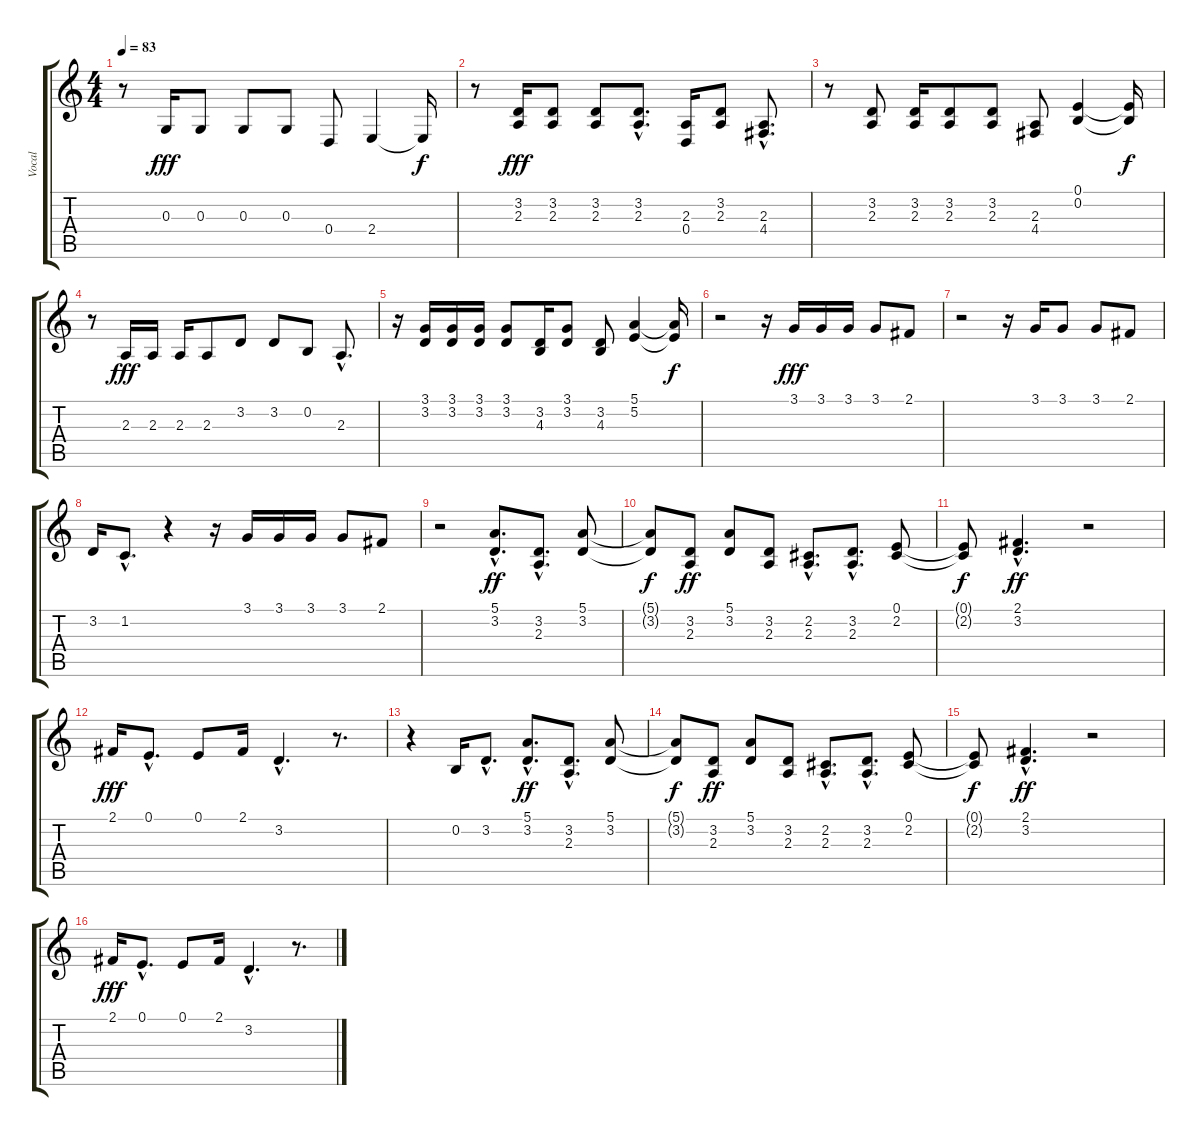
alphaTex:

\track ("Vocal" "Vocal") {instrument oboe}
\staff {score tabs}
\tuning (E4 B3 G3 D3 A2 E2) {hide}
\ts (4 4)
\tempo 83
\clef g2
\ks c
r.8{dy fff} 0.3.16 0.3.8 0.3.8 0.3.8 0.4.8 2.4.4 2.4{t}.16{dy f} |
r.8 (3.2 2.3).16{dy fff} (3.2 2.3).8 (3.2 2.3).8 (3.2{hac} 2.3{hac}).8{d} (2.3 0.4).16 (3.2 2.3).8 (2.3{hac} 4.4{hac}).8{d} |
r.8 (3.2 2.3).8 (3.2 2.3).16 (3.2 2.3).8 (3.2 2.3).8 (2.3 4.4).8 (0.1 0.2).4 (0.1{t} 0.2{t}).16{dy f} |
r.8 2.3.16{dy fff} 2.3.16 2.3.16 2.3.8 3.2.8 3.2.8 0.2.8 2.3{hac}.8{d} |
r.16 (3.1 3.2).16 (3.1 3.2).16 (3.1 3.2).16 (3.1 3.2).8 (3.2 4.3).16 (3.1 3.2).8 (3.2 4.3).8 (5.1 5.2).4 (5.1{t} 5.2{t}).16{dy f} |
r.2 r.16 3.1.16{dy fff} 3.1.16 3.1.16 3.1.8 2.1.8 |
r.2 r.16 3.1.16 3.1.8 3.1.8 2.1.8 |
3.2.16 1.2{hac}.8{d} r.4 r.16 3.1.16 3.1.16 3.1.16 3.1.8 2.1.8 |
r.2 (5.1{hac} 3.2{hac}).8{d dy ff} (3.2{hac} 2.3{hac}).8{d} (5.1 3.2).8 |
(5.1{t} 3.2{t}).8{dy f} (3.2 2.3).8{dy ff} (5.1 3.2).8 (3.2 2.3).8 (2.2{hac} 2.3{hac}).8{d} (3.2{hac} 2.3{hac}).8{d} (0.1 2.2).8 |
(0.1{t} 2.2{t}).8{dy f} (2.1{hac} 3.2{hac}).4{d dy ff} r.2 |
2.1.16{dy fff} 0.1{hac}.8{d} 0.1.8 2.1.16 3.2{hac}.4{d} r.8{d} |
r.4 0.2.16 3.2{hac}.8{d} (5.1{hac} 3.2{hac}).8{d dy ff} (3.2{hac} 2.3{hac}).8{d} (5.1 3.2).8 |
(5.1{t} 3.2{t}).8{dy f} (3.2 2.3).8{dy ff} (5.1 3.2).8 (3.2 2.3).8 (2.2{hac} 2.3{hac}).8{d} (3.2{hac} 2.3{hac}).8{d} (0.1 2.2).8 |
(0.1{t} 2.2{t}).8{dy f} (2.1{hac} 3.2{hac}).4{d dy ff} r.2 |
2.1.16{dy fff} 0.1{hac}.8{d} 0.1.8 2.1.16 3.2{hac}.4{d} r.8{d}
